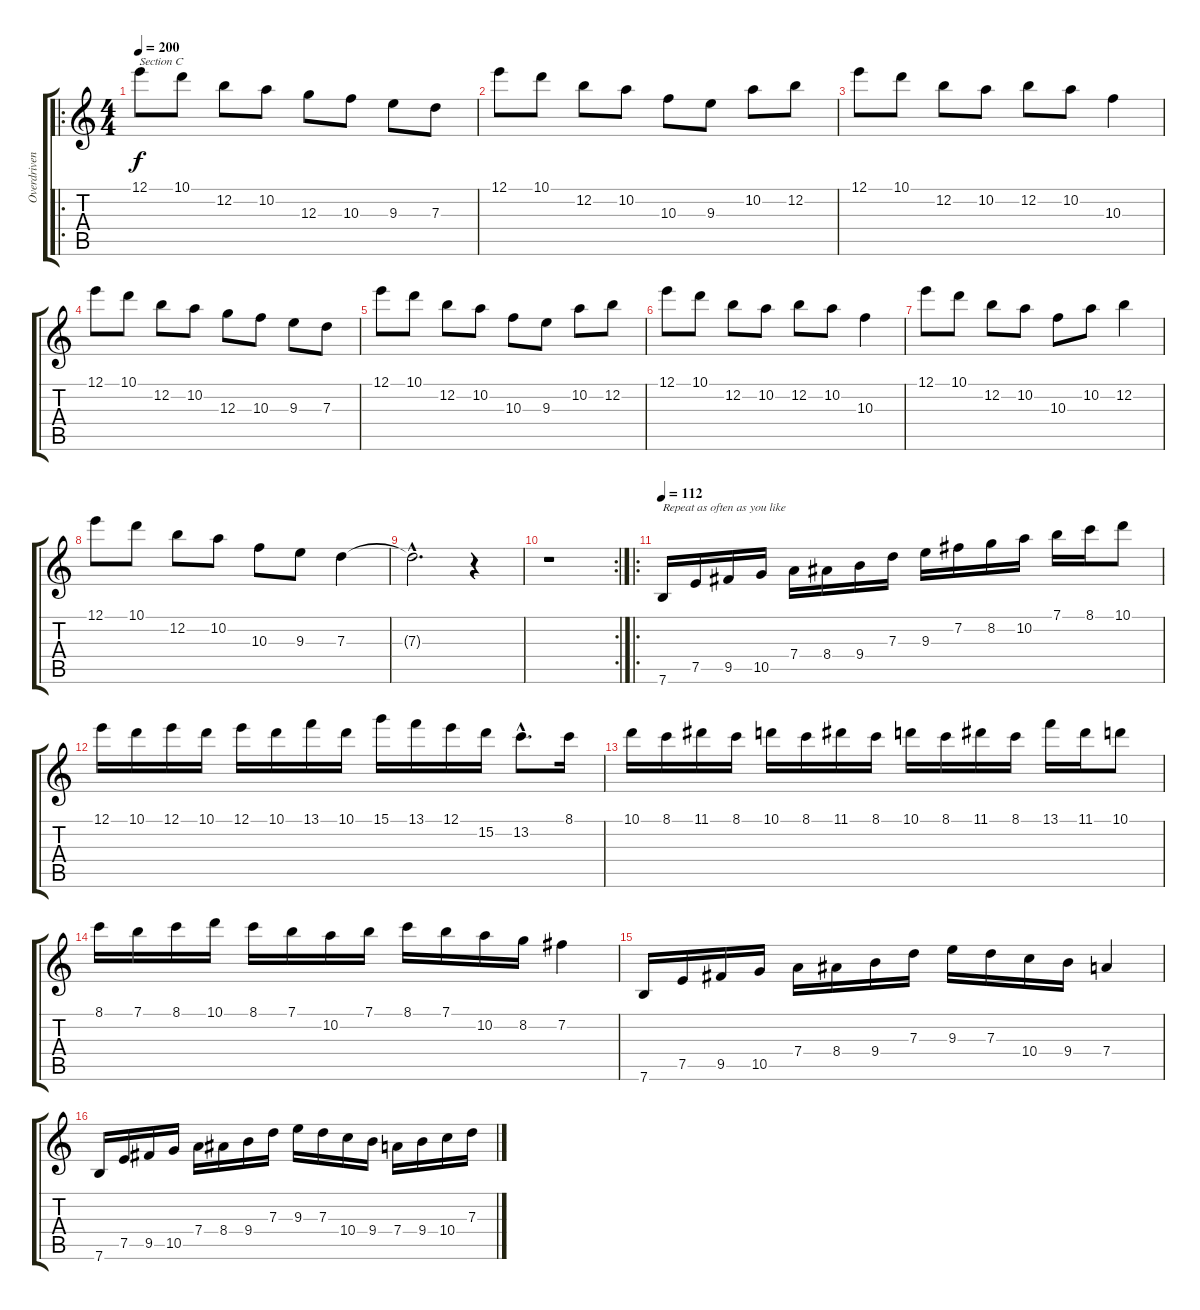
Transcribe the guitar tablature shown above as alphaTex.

\track ("Overdriven Guitar" "Overdriven") {instrument overdrivenguitar}
\staff {score tabs}
\tuning (E4 B3 G3 D3 A2 E2) {hide}
\ro
\ts (4 4)
\tempo 200
\clef g2
\ks c
12.1.8{txt "Section C" dy f} 10.1.8 12.2.8 10.2.8 12.3.8 10.3.8 9.3.8 7.3.8 |
12.1.8 10.1.8 12.2.8 10.2.8 10.3.8 9.3.8 10.2.8 12.2.8 |
12.1.8 10.1.8 12.2.8 10.2.8 12.2.8 10.2.8 10.3.4 |
12.1.8 10.1.8 12.2.8 10.2.8 12.3.8 10.3.8 9.3.8 7.3.8 |
12.1.8 10.1.8 12.2.8 10.2.8 10.3.8 9.3.8 10.2.8 12.2.8 |
12.1.8 10.1.8 12.2.8 10.2.8 12.2.8 10.2.8 10.3.4 |
12.1.8 10.1.8 12.2.8 10.2.8 10.3.8 10.2.8 12.2.4 |
12.1.8 10.1.8 12.2.8 10.2.8 10.3.8 9.3.8 7.3.4 |
7.3{hac t}.2{d} r.4 |
\rc 2
r.1 |
\ro
\tempo 112
7.6.16{txt "Repeat as often as you like"} 7.5.16 9.5.16 10.5.16 7.4.16 8.4.16 9.4.16 7.3.16 9.3.16 7.2.16 8.2.16 10.2.16 7.1.16 8.1.16 10.1.8 |
12.1.16 10.1.16 12.1.16 10.1.16 12.1.16 10.1.16 13.1.16 10.1.16 15.1.16 13.1.16 12.1.16 15.2.16 13.2{hac}.8{d} 8.1.16 |
10.1.16 8.1.16 11.1.16 8.1.16 10.1.16 8.1.16 11.1.16 8.1.16 10.1.16 8.1.16 11.1.16 8.1.16 13.1.16 11.1.16 10.1.8 |
8.1.16 7.1.16 8.1.16 10.1.16 8.1.16 7.1.16 10.2.16 7.1.16 8.1.16 7.1.16 10.2.16 8.2.16 7.2.4 |
7.6.16 7.5.16 9.5.16 10.5.16 7.4.16 8.4.16 9.4.16 7.3.16 9.3.16 7.3.16 10.4.16 9.4.16 7.4.4 |
7.6.16 7.5.16 9.5.16 10.5.16 7.4.16 8.4.16 9.4.16 7.3.16 9.3.16 7.3.16 10.4.16 9.4.16 7.4.16 9.4.16 10.4.16 7.3.16
